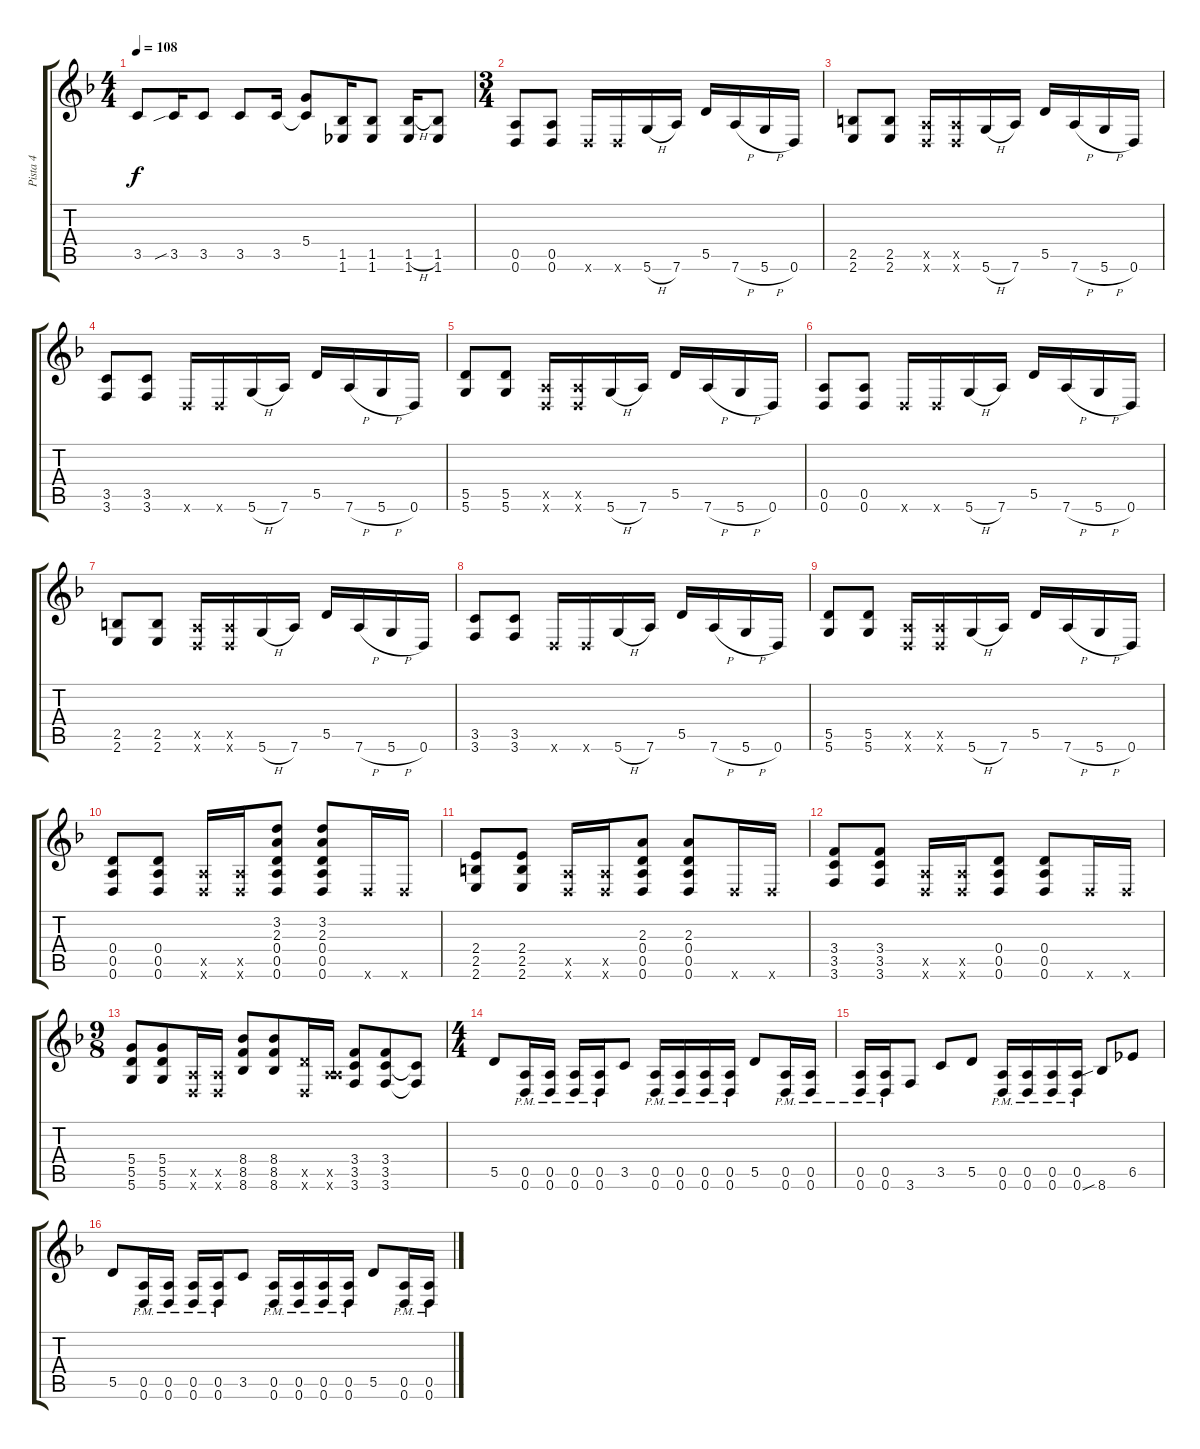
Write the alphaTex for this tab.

\track ("Pista 4" "Pista 4") {instrument distortionguitar}
\staff {score tabs}
\tuning (E4 B3 G3 D3 A2 D2) {hide}
\ts (4 4)
\tempo 108
\clef g2
\ks f
3.5{t}.8{dy f} 3.5{sib}.16 3.5.8 3.5.8 3.5.16 (5.4 3.5{t}).8 (1.5 1.6).16 (1.5 1.6).8 (1.5{h} 1.6).16 (1.5 1.6).8 |
\ts (3 4)
(0.5 0.6).8 (0.5 0.6).8 0.6{x}.16 0.6{x}.16 5.6{h}.16 7.6.16 5.5.16 7.6{h}.16 5.6{h}.16 0.6.16 |
(2.5 2.6).8 (2.5 2.6).8 (0.5{x} 0.6{x}).16 (0.5{x} 0.6{x}).16 5.6{h}.16 7.6.16 5.5.16 7.6{h}.16 5.6{h}.16 0.6.16 |
(3.5 3.6).8 (3.5 3.6).8 0.6{x}.16 0.6{x}.16 5.6{h}.16 7.6.16 5.5.16 7.6{h}.16 5.6{h}.16 0.6.16 |
(5.5 5.6).8 (5.5 5.6).8 (0.5{x} 0.6{x}).16 (0.5{x} 0.6{x}).16 5.6{h}.16 7.6.16 5.5.16 7.6{h}.16 5.6{h}.16 0.6.16 |
(0.5 0.6).8 (0.5 0.6).8 0.6{x}.16 0.6{x}.16 5.6{h}.16 7.6.16 5.5.16 7.6{h}.16 5.6{h}.16 0.6.16 |
(2.5 2.6).8 (2.5 2.6).8 (0.5{x} 0.6{x}).16 (0.5{x} 0.6{x}).16 5.6{h}.16 7.6.16 5.5.16 7.6{h}.16 5.6{h}.16 0.6.16 |
(3.5 3.6).8 (3.5 3.6).8 0.6{x}.16 0.6{x}.16 5.6{h}.16 7.6.16 5.5.16 7.6{h}.16 5.6{h}.16 0.6.16 |
(5.5 5.6).8 (5.5 5.6).8 (0.5{x} 0.6{x}).16 (0.5{x} 0.6{x}).16 5.6{h}.16 7.6.16 5.5.16 7.6{h}.16 5.6{h}.16 0.6.16 |
(0.4 0.5 0.6).8 (0.4 0.5 0.6).8 (0.5{x} 0.6{x}).16 (0.5{x} 0.6{x}).16 (3.2 2.3 0.4 0.5 0.6).8 (3.2 2.3 0.4 0.5 0.6).8 0.6{x}.16 0.6{x}.16 |
(2.4 2.5 2.6).8 (2.4 2.5 2.6).8 (0.5{x} 0.6{x}).16 (0.5{x} 0.6{x}).16 (2.3 0.4 0.5 0.6).8 (2.3 0.4 0.5 0.6).8 0.6{x}.16 0.6{x}.16 |
(3.4 3.5 3.6).8 (3.4 3.5 3.6).8 (0.5{x} 0.6{x}).16 (0.5{x} 0.6{x}).16 (0.4 0.5 0.6).8 (0.4 0.5 0.6).8 0.6{x}.16 0.6{x}.16 |
\ts (9 8)
(5.4 5.5 5.6).8 (5.4 5.5 5.6).8 (0.5{x} 0.6{x}).16 (0.5{x} 0.6{x}).16 (8.4 8.5 8.6).8 (8.4 8.5 8.6).8 (5.5{x} 0.6{x}).16 (0.5{x} 7.6{x}).16 (3.4 3.5 3.6).8 (3.4 3.5 3.6).8 (3.5{t} 3.6{t}).8 |
\ts (4 4)
5.5.8 (0.5{pm} 0.6{pm}).16 (0.5{pm} 0.6{pm}).16 (0.5{pm} 0.6{pm}).16 (0.5{pm} 0.6{pm}).16 3.5.8 (0.5{pm} 0.6{pm}).16 (0.5{pm} 0.6{pm}).16 (0.5{pm} 0.6{pm}).16 (0.5{pm} 0.6{pm}).16 5.5.8 (0.5{pm} 0.6{pm}).16 (0.5{pm} 0.6{pm}).16 |
(0.5{pm} 0.6{pm}).16 (0.5{pm} 0.6{pm}).16 3.6.8 3.5.8 5.5.8 (0.5{pm} 0.6{pm}).16 (0.5{pm} 0.6{pm}).16 (0.5{pm} 0.6{pm}).16 (0.5{pm} 0.6{pm}).16 8.6{sib}.8 6.5.8 |
5.5.8 (0.5{pm} 0.6{pm}).16 (0.5{pm} 0.6{pm}).16 (0.5{pm} 0.6{pm}).16 (0.5{pm} 0.6{pm}).16 3.5.8 (0.5{pm} 0.6{pm}).16 (0.5{pm} 0.6{pm}).16 (0.5{pm} 0.6{pm}).16 (0.5{pm} 0.6{pm}).16 5.5.8 (0.5{pm} 0.6{pm}).16 (0.5{pm} 0.6{pm}).16
